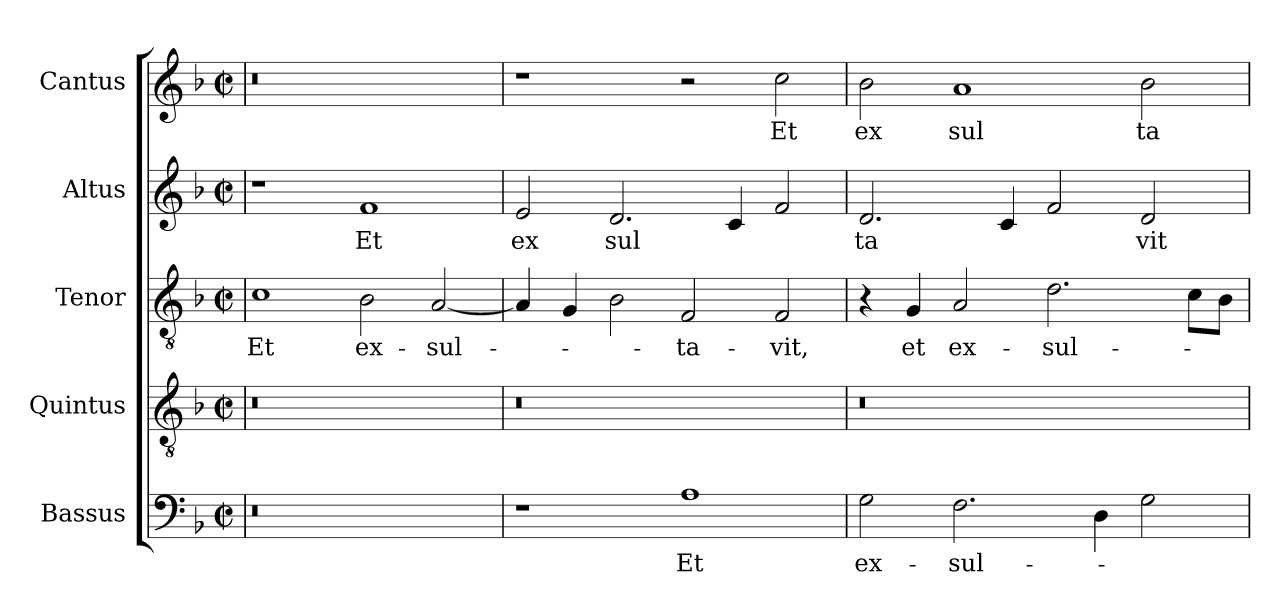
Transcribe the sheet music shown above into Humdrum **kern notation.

**kern	**text	**kern	**kern	**text	**kern	**text	**kern	**text
*part5	*part5	*part4	*part3	*part3	*part2	*part2	*part1	*part1
*staff5	*staff5	*staff4	*staff3	*staff3	*staff2	*staff2	*staff1	*staff1
*I"Bassus	*	*I"Quintus	*I"Tenor	*	*I"Altus	*	*I"Cantus	*
*I'B	*	*I'Q	*I'T	*	*I'A	*	*I'C	*
!!LO:PB:g=z
*stria5	*	*stria5	*stria5	*	*stria5	*	*stria5	*
*clefF4	*	*clefGv2	*clefGv2	*	*clefG2	*	*clefG2	*
*k[b-]	*	*k[b-]	*k[b-]	*	*k[b-]	*	*k[b-]	*
*F:	*	*F:	*F:	*	*F:	*	*F:	*
*M2/2	*	*M2/2	*M2/2	*	*M2/2	*	*M2/2	*
*met(c|)	*	*met(c|)	*met(c|)	*	*met(c|)	*	*met(c|)	*
=1	=1!	=1	=1	=1!	=1	=1!	=1!	=1!
!	!	!	!	!LO:LY:b:cj	!	!	!	!
0r	.	0r	1c	Et	1r	.	0r	.
!	!	!	!	!LO:LY:b:cj	!	!LO:LY:b:cj	!	!
.	.	.	2B-\	ex-	1f	Et	.	.
!	!	!	!	!LO:LY:b	!	!	!	!
.	.	.	[<2A/	-sul-	.	.	.	.
=2	=2	=2	=2	=2	=2	=2	=2	=2
!	!	!	!	!	!	!LO:LY:b:cj	!	!
1r	.	0r	4A/]	.	2e/	ex	1r	.
.	.	.	4G/	.	.	.	.	.
!	!	!	!	!	!	!LO:LY:b	!	!
.	.	.	2B-\	.	2.d/	sul	.	.
!	!LO:LY:b:cj	!	!	!LO:LY:b:cj	!	!	!	!
1A	Et	.	2F/	-ta-	.	.	2r	.
.	.	.	.	.	4c/	.	.	.
!	!	!	!	!LO:LY:b:cj	!	!	!	!LO:LY:b:cj
.	.	.	2F/	-vit,	2f/	.	2cc\	Et
=3	=3	=3	=3	=3	=3	=3	=3	=3
!	!LO:LY:b:cj	!	!	!	!	!LO:LY:b:cj	!	!LO:LY:b:cj
2G\	ex-	0r	4r	.	2.d/	ta	2b-\	ex
!	!	!	!	!LO:LY:b:cj	!	!	!	!
.	.	.	4G/	et	.	.	.	.
!	!LO:LY:b	!	!	!LO:LY:b:cj	!	!	!	!LO:LY:b:cj
2.F\	-sul-	.	2A/	ex-	.	.	1a	sul
.	.	.	.	.	4c/	.	.	.
!	!	!	!	!LO:LY:b	!	!	!	!
.	.	.	2.d\	-sul-	2f/	.	.	.
4D\	.	.	.	.	.	.	.	.
!	!	!	!	!	!	!LO:LY:b:cj	!	!LO:LY:b:cj
2G\	.	.	.	.	2d/	vit	2b-\	ta
.	.	.	8c\L	.	.	.	.	.
.	.	.	8B-\J	.	.	.	.	.
=	=	=	=	=	=	=	=	=
*-	*-	*-	*-	*-	*-	*-	*-	*-
